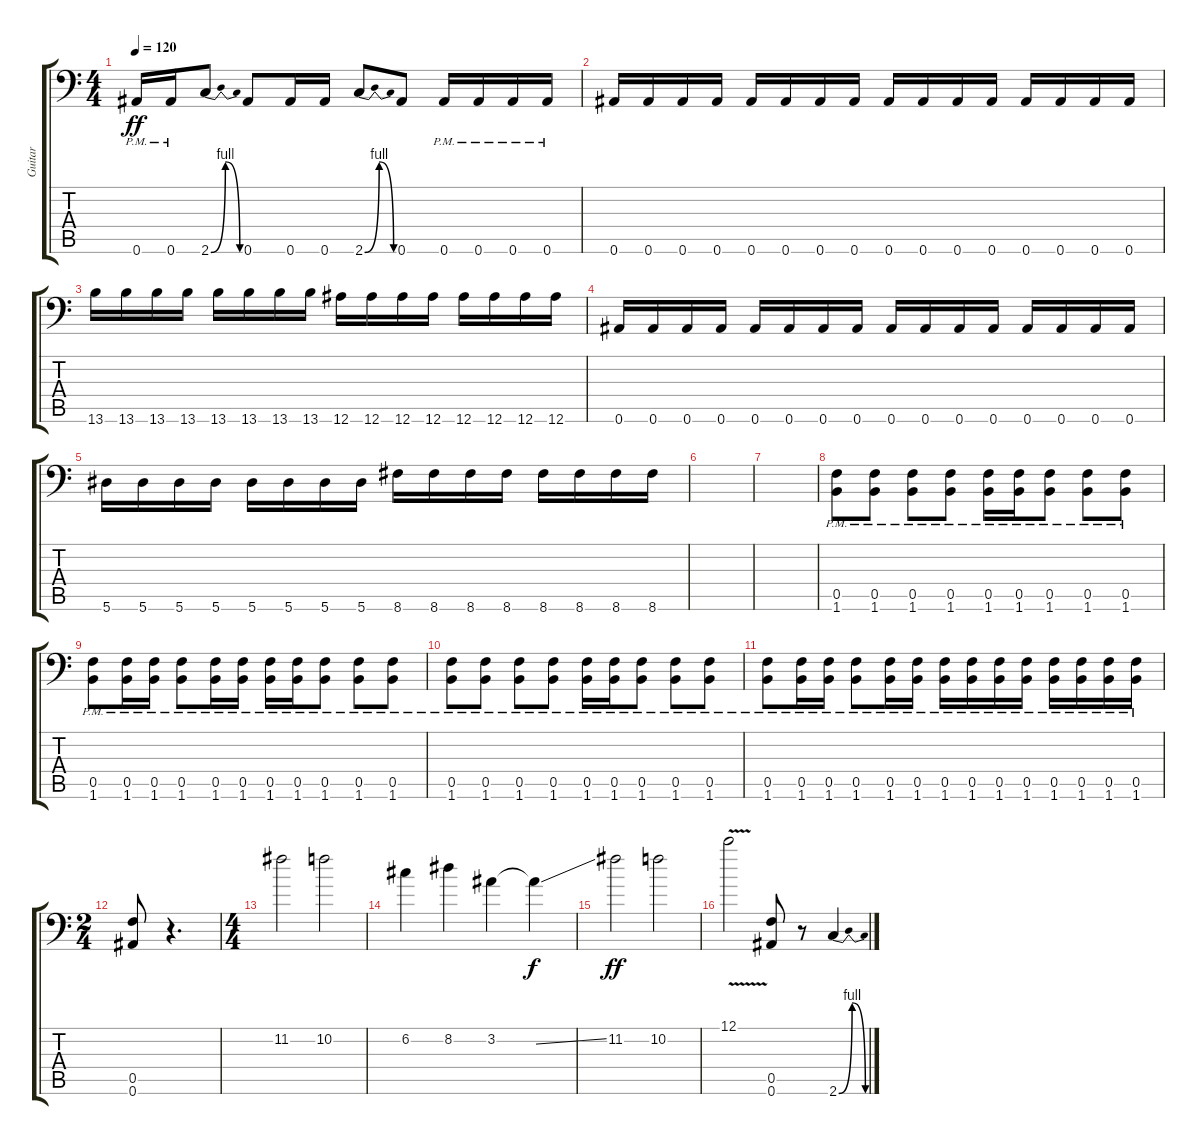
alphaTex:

\track ("Guitar" "Guitar") {instrument distortionguitar}
\staff {score tabs}
\tuning (C4 G3 Eb3 Bb2 F2 Bb1) {hide}
\ts (4 4)
\tempo 120
\clef f4
\ks c
0.6{pm}.16{dy ff} 0.6{pm}.16 2.6{be (bendrelease 0 0 15 4 15 4 60 0)}.8 0.6.8 0.6.16 0.6.16 2.6{be (bendrelease 0 0 15 4 15 4 60 0)}.8 0.6.8 0.6{pm}.16 0.6{pm}.16 0.6{pm}.16 0.6{pm}.16 |
0.6.16 0.6.16 0.6.16 0.6.16 0.6.16 0.6.16 0.6.16 0.6.16 0.6.16 0.6.16 0.6.16 0.6.16 0.6.16 0.6.16 0.6.16 0.6.16 |
13.6.16 13.6.16 13.6.16 13.6.16 13.6.16 13.6.16 13.6.16 13.6.16 12.6.16 12.6.16 12.6.16 12.6.16 12.6.16 12.6.16 12.6.16 12.6.16 |
0.6.16 0.6.16 0.6.16 0.6.16 0.6.16 0.6.16 0.6.16 0.6.16 0.6.16 0.6.16 0.6.16 0.6.16 0.6.16 0.6.16 0.6.16 0.6.16 |
5.6.16 5.6.16 5.6.16 5.6.16 5.6.16 5.6.16 5.6.16 5.6.16 8.6.16 8.6.16 8.6.16 8.6.16 8.6.16 8.6.16 8.6.16 8.6.16 |
|
|
(0.5{pm} 1.6{pm}).8 (0.5{pm} 1.6{pm}).8 (0.5{pm} 1.6{pm}).8 (0.5{pm} 1.6{pm}).8 (0.5{pm} 1.6{pm}).16 (0.5{pm} 1.6{pm}).16 (0.5{pm} 1.6{pm}).8 (0.5{pm} 1.6{pm}).8 (0.5{pm} 1.6{pm}).8 |
(0.5{pm} 1.6{pm}).8 (0.5{pm} 1.6{pm}).16 (0.5{pm} 1.6{pm}).16 (0.5{pm} 1.6{pm}).8 (0.5{pm} 1.6{pm}).16 (0.5{pm} 1.6{pm}).16 (0.5{pm} 1.6{pm}).16 (0.5{pm} 1.6{pm}).16 (0.5{pm} 1.6{pm}).8 (0.5{pm} 1.6{pm}).8 (0.5{pm} 1.6{pm}).8 |
(0.5{pm} 1.6{pm}).8 (0.5{pm} 1.6{pm}).8 (0.5{pm} 1.6{pm}).8 (0.5{pm} 1.6{pm}).8 (0.5{pm} 1.6{pm}).16 (0.5{pm} 1.6{pm}).16 (0.5{pm} 1.6{pm}).8 (0.5{pm} 1.6{pm}).8 (0.5{pm} 1.6{pm}).8 |
(0.5{pm} 1.6{pm}).8 (0.5{pm} 1.6{pm}).16 (0.5{pm} 1.6{pm}).16 (0.5{pm} 1.6{pm}).8 (0.5{pm} 1.6{pm}).16 (0.5{pm} 1.6{pm}).16 (0.5{pm} 1.6{pm}).16 (0.5{pm} 1.6{pm}).16 (0.5{pm} 1.6{pm}).16 (0.5{pm} 1.6{pm}).16 (0.5{pm} 1.6{pm}).16 (0.5{pm} 1.6{pm}).16 (0.5{pm} 1.6{pm}).16 (0.5{pm} 1.6{pm}).16 |
\ts (2 4)
(0.5 0.6).8 r.4{d} |
\ts (4 4)
11.2.2 10.2.2 |
6.2.4 8.2.4 3.2.4 3.2{ss t}.4{dy f} |
11.2.2{dy ff} 10.2.2 |
12.1{v}.2 (0.5 0.6).8 r.8 2.6{be (bendrelease 0 0 15 4 15 4 60 0)}.4
